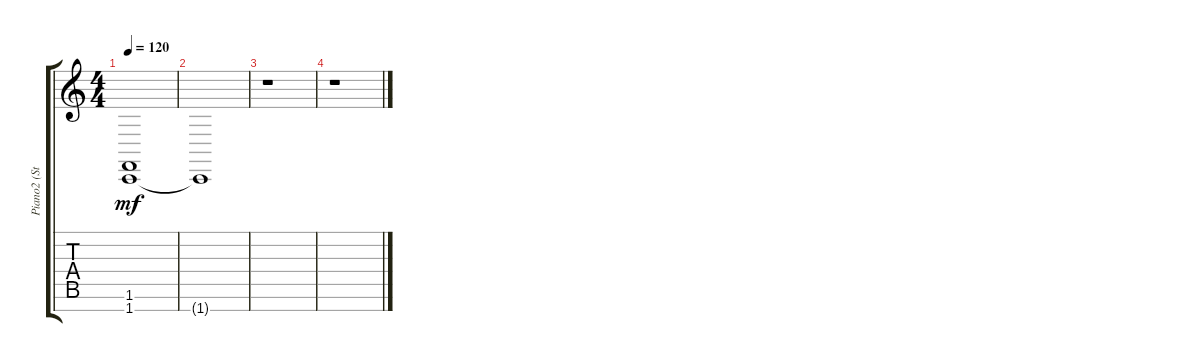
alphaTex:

\track ("Piano2 (Staff 1)" "Piano2 (St") {instrument acousticgrandpiano}
\staff {score tabs}
\tuning (E4 B3 G3 D3 A2 E2 B1) {hide}
\ts (4 4)
\tempo 120
\clef g2
\ks c
(1.6 1.7).1{dy mf} |
1.7{t}.1 |
r.1 |
r.1
